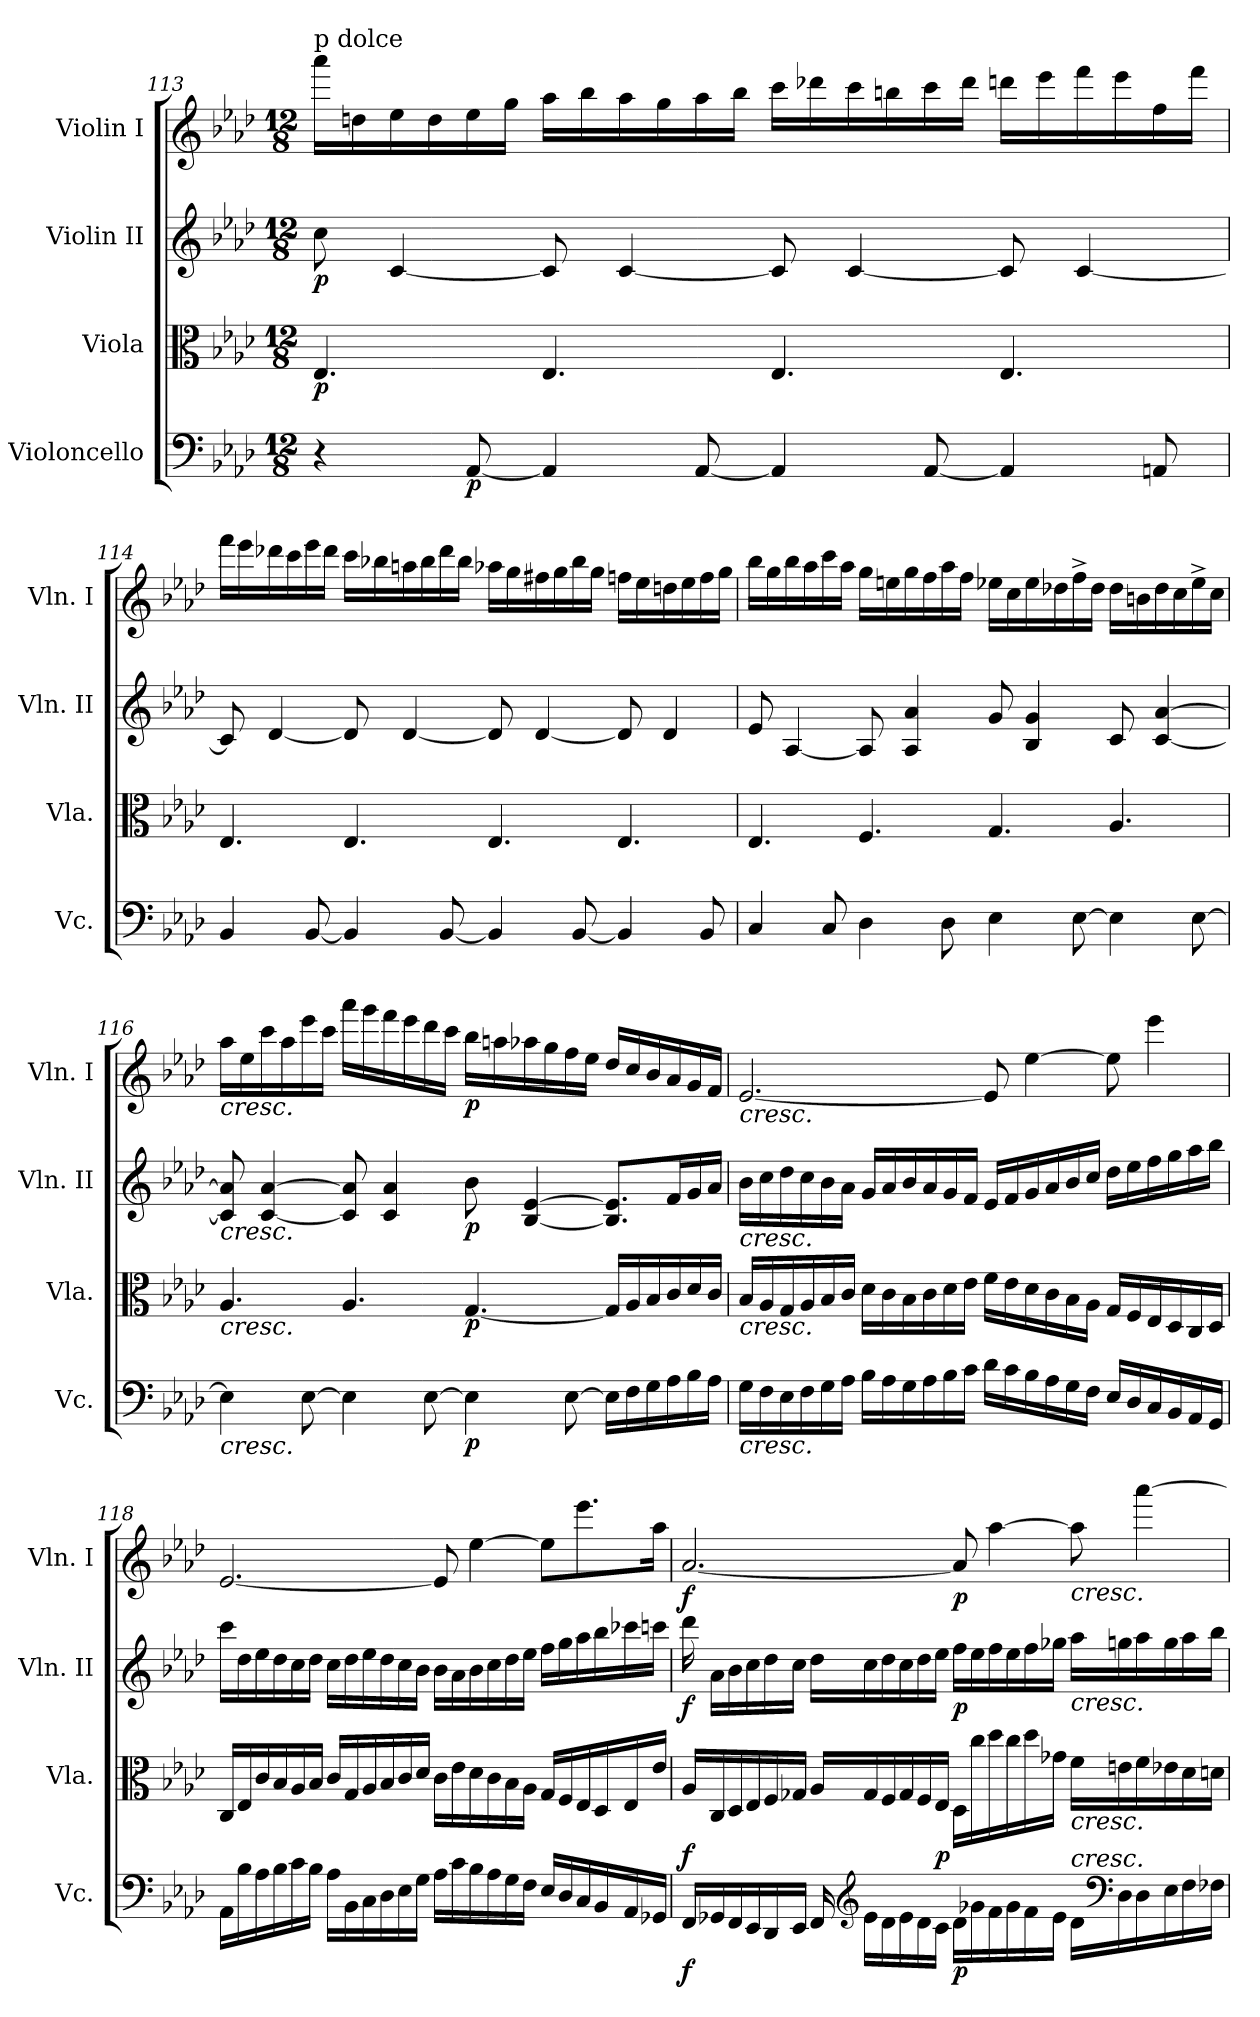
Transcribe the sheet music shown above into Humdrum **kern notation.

**kern	**dynam	**kern	**dynam	**kern	**dynam	**kern	**dynam
*part4	*part4	*part3	*part3	*part2	*part2	*part1	*part1
*staff4	*staff4	*staff3	*staff3	*staff2	*staff2	*staff1	*staff1
*I"Violoncello	*	*I"Viola	*	*I"Violin II	*	*I"Violin I	*
*I'Vc.	*	*I'Vla.	*	*I'Vln. II	*	*I'Vln. I	*
!!LO:PB:g=z
*clefF4	*	*clefC3	*	*clefG2	*	*clefG2	*
*k[b-e-a-d-]	*	*k[b-e-a-d-]	*	*k[b-e-a-d-]	*	*k[b-e-a-d-]	*
*A-:	*	*A-:	*	*A-:	*	*A-:	*
*M12/8	*	*M12/8	*	*M12/8	*	*M12/8	*
=113	=113	=113	=113	=113	=113	=113	=113
!	!	!	!	!	!	!LO:TX:a:t=p dolce	!
!	!	!	!LO:DY:b	!	!LO:DY:b	!	!
4r	.	4.E-/	p	8cc\	p	16aaa-\LL	.
.	.	.	.	.	.	16ddn\	.
.	.	.	.	[4c/	.	16ee-\	.
.	.	.	.	.	.	16dd\	.
!	!LO:DY:b	!	!	!	!	!	!
[8AA-/	p	.	.	.	.	16ee-\	.
.	.	.	.	.	.	16gg\JJ	.
4AA-/]	.	4.E-/	.	8c/]	.	16aa-\LL	.
.	.	.	.	.	.	16bb-\	.
.	.	.	.	[4c/	.	16aa-\	.
.	.	.	.	.	.	16gg\	.
[8AA-/	.	.	.	.	.	16aa-\	.
.	.	.	.	.	.	16bb-\JJ	.
4AA-/]	.	4.E-/	.	8c/]	.	16ccc\LL	.
.	.	.	.	.	.	16ddd-X\	.
.	.	.	.	[4c/	.	16ccc\	.
.	.	.	.	.	.	16bbn\	.
[8AA-/	.	.	.	.	.	16ccc\	.
.	.	.	.	.	.	16ddd-\JJ	.
4AA-/]	.	4.E-/	.	8c/]	.	16dddn\LL	.
.	.	.	.	.	.	16eee-\	.
.	.	.	.	[4c/	.	16fff\	.
.	.	.	.	.	.	16eee-\	.
8AAn/	.	.	.	.	.	16ff\	.
.	.	.	.	.	.	16fff\JJ	.
!!LO:LB:g=z
=114	=114	=114	=114	=114	=114	=114	=114
4BB-/	.	4.E-/	.	8c/]	.	16fff\LL	.
.	.	.	.	.	.	16eee-\	.
.	.	.	.	[4d-/	.	16ddd-X\	.
.	.	.	.	.	.	16ccc\	.
[8BB-/	.	.	.	.	.	16eee-\	.
.	.	.	.	.	.	16ddd-\JJ	.
4BB-/]	.	4.E-/	.	8d-/]	.	16ccc\LL	.
.	.	.	.	.	.	16bb-X\	.
.	.	.	.	[4d-/	.	16aan\	.
.	.	.	.	.	.	16bb-\	.
[8BB-/	.	.	.	.	.	16ddd-\	.
.	.	.	.	.	.	16bb-\JJ	.
4BB-/]	.	4.E-/	.	8d-/]	.	16aa-X\LL	.
.	.	.	.	.	.	16gg\	.
.	.	.	.	[4d-/	.	16ff#X\	.
.	.	.	.	.	.	16gg\	.
[8BB-/	.	.	.	.	.	16bb-\	.
.	.	.	.	.	.	16gg\JJ	.
4BB-/]	.	4.E-/	.	8d-/]	.	16ffn\LL	.
.	.	.	.	.	.	16ee-\	.
.	.	.	.	4d-/	.	16ddn\	.
.	.	.	.	.	.	16ee-\	.
8BB-/	.	.	.	.	.	16ff\	.
.	.	.	.	.	.	16gg\JJ	.
!!LO:LB:g=z
=115	=115	=115	=115	=115	=115	=115	=115
4C/	.	4.E-/	.	8e-/	.	16bb-\LL	.
.	.	.	.	.	.	16gg\	.
.	.	.	.	[4A-/	.	16bb-\	.
.	.	.	.	.	.	16aa-\	.
8C/	.	.	.	.	.	16ccc\	.
.	.	.	.	.	.	16aa-\JJ	.
4D-\	.	4.F/	.	8A-/]	.	16gg\LL	.
.	.	.	.	.	.	16een\	.
.	.	.	.	4A-/ 4a-/	.	16gg\	.
.	.	.	.	.	.	16ff\	.
8D-\	.	.	.	.	.	16aa-\	.
.	.	.	.	.	.	16ff\JJ	.
4E-\	.	4.G/	.	8g/	.	16ee-X\LL	.
.	.	.	.	.	.	16cc\	.
.	.	.	.	4B-/ 4g/	.	16ee-\	.
.	.	.	.	.	.	16dd-X\	.
[8E-\	.	.	.	.	.	16ff^\	.
.	.	.	.	.	.	16dd-\JJ	.
4E-\]	.	4.A-/	.	8c/	.	16dd-\LL	.
.	.	.	.	.	.	16bn\	.
.	.	.	.	[4c/ [4a-/	.	16dd-\	.
.	.	.	.	.	.	16cc\	.
[8E-\	.	.	.	.	.	16ee-^\	.
.	.	.	.	.	.	16cc\JJ	.
!!LO:PB:g=z
=116	=116	=116	=116	=116	=116	=116	=116
!	!	!	!	!	!	!LO:TX:b:i:t=cresc.	!
!	!	!	!	!LO:TX:b:i:t=cresc.	!	!	!
!	!	!LO:TX:b:i:t=cresc.	!	!	!	!	!
!LO:TX:b:i:t=cresc.	!	!	!	!	!	!	!
4E-\]	.	4.A-/	.	8c/] 8a-/]	.	16aa-\LL	.
.	.	.	.	.	.	16ee-\	.
.	.	.	.	[4c/ [4a-/	.	16ccc\	.
.	.	.	.	.	.	16aa-\	.
[8E-\	.	.	.	.	.	16eee-\	.
.	.	.	.	.	.	16ccc\JJ	.
4E-\]	.	4.A-/	.	8c/] 8a-/]	.	16aaa-\LL	.
.	.	.	.	.	.	16ggg\	.
.	.	.	.	4c/ 4a-/	.	16fff\	.
.	.	.	.	.	.	16eee-\	.
[8E-\	.	.	.	.	.	16ddd-\	.
.	.	.	.	.	.	16ccc\JJ	.
!	!LO:DY:b	!	!LO:DY:b	!	!LO:DY:b	!	!LO:DY:b
4E-\]	p	[4.G/	p	8b-\	p	16bb-\LL	p
.	.	.	.	.	.	16aan\	.
.	.	.	.	[4B-/ [4e-/	.	16aa-X\	.
.	.	.	.	.	.	16gg\	.
[8E-\	.	.	.	.	.	16ff\	.
.	.	.	.	.	.	16ee-\JJ	.
16E-\LL]	.	16G/LL]	.	8.B-/] 8.e-/]L	.	16dd-/LL	.
16F\	.	16A-/	.	.	.	16cc/	.
16G\	.	16B-/	.	.	.	16b-/	.
16A-\	.	16c/	.	16f/L	.	16a-/	.
16B-\	.	16d-/	.	16g/	.	16g/	.
16A-\JJ	.	16c/JJ	.	16a-/JJ	.	16f/JJ	.
!!LO:LB:g=z
=117	=117	=117	=117	=117	=117	=117	=117
!	!	!	!	!	!	!LO:TX:b:i:t=cresc.	!
!	!	!	!	!LO:TX:b:i:t=cresc.	!	!	!
!	!	!LO:TX:b:i:t=cresc.	!	!	!	!	!
!LO:TX:b:i:t=cresc.	!	!	!	!	!	!	!
16G\LL	.	16B-/LL	.	16b-\LL	.	[2.e-/	.
16F\	.	16A-/	.	16cc\	.	.	.
16E-\	.	16G/	.	16dd-\	.	.	.
16F\	.	16A-/	.	16cc\	.	.	.
16G\	.	16B-/	.	16b-\	.	.	.
16A-\JJ	.	16c/JJ	.	16a-\JJ	.	.	.
16B-\LL	.	16d-\LL	.	16g/LL	.	.	.
16A-\	.	16c\	.	16a-/	.	.	.
16G\	.	16B-\	.	16b-/	.	.	.
16A-\	.	16c\	.	16a-/	.	.	.
16B-\	.	16d-\	.	16g/	.	.	.
16c\JJ	.	16e-\JJ	.	16f/JJ	.	.	.
16d-\LL	.	16f\LL	.	16e-/LL	.	8e-/]	.
16c\	.	16e-\	.	16f/	.	.	.
16B-\	.	16d-\	.	16g/	.	[4ee-\	.
16A-\	.	16c\	.	16a-/	.	.	.
16G\	.	16B-\	.	16b-/	.	.	.
16F\JJ	.	16A-\JJ	.	16cc/JJ	.	.	.
16E-/LL	.	16G/LL	.	16dd-\LL	.	8ee-\]	.
16D-/	.	16F/	.	16ee-\	.	.	.
16C/	.	16E-/	.	16ff\	.	4eee-\	.
16BB-/	.	16D-/	.	16gg\	.	.	.
16AA-/	.	16C/	.	16aa-\	.	.	.
16GG/JJ	.	16D-/JJ	.	16bb-\JJ	.	.	.
!!LO:PB:g=z
=118	=118	=118	=118	=118	=118	=118	=118
16AA-\LL	.	16C/LL	.	16ccc\LL	.	[2.e-/	.
16B-\	.	16E-/	.	16dd-\	.	.	.
16A-\	.	16c/	.	16ee-\	.	.	.
16B-\	.	16B-/	.	16dd-\	.	.	.
16c\	.	16A-/	.	16cc\	.	.	.
16B-\JJ	.	16B-/JJ	.	16dd-\JJ	.	.	.
16A-\LL	.	16c/LL	.	16cc\LL	.	.	.
16BB-\	.	16G/	.	16dd-\	.	.	.
16C\	.	16A-/	.	16ee-\	.	.	.
16D-\	.	16B-/	.	16dd-\	.	.	.
16E-\	.	16c/	.	16cc\	.	.	.
16G\JJ	.	16d-/JJ	.	16b-\JJ	.	.	.
16A-\LL	.	16c\LL	.	16b-\LL	.	8e-/]	.
16c\	.	16e-\	.	16a-\	.	.	.
16B-\	.	16d-\	.	16b-\	.	[4ee-\	.
16A-\	.	16c\	.	16cc\	.	.	.
16G\	.	16B-\	.	16dd-\	.	.	.
16F\JJ	.	16A-\JJ	.	16ee-\JJ	.	.	.
16E-/LL	.	16G/LL	.	16ff\LL	.	8ee-\L]	.
16D-/	.	16F/	.	16gg\	.	.	.
16C/	.	16E-/	.	16aa-\	.	8.eee-\	.
16BB-/	.	16D-/	.	16bb-\	.	.	.
16AA-/	.	16E-/	.	16ccc-X\	.	.	.
16GG-X/JJ	.	16e-/JJ	.	16cccn\JJ	.	16aa-\Jk	.
!!LO:LB:g=z
=119	=119	=119	=119	=119	=119	=119	=119
!	!LO:DY:b	!	!LO:DY:b	!	!LO:DY:b	!	!LO:DY:b
16FF/LL	f	16A-/LL	f	16ddd-\	f	[2.a-/	f
16GG-X/	.	16C/	.	16a-\LL	.	.	.
16FF/	.	16D-/	.	16b-\	.	.	.
16EE-/	.	16E-/	.	16cc\	.	.	.
16DD-/	.	16F/	.	16dd-\	.	.	.
16EE-/JJ	.	16G-X/JJ	.	16cc\JJ	.	.	.
16FF/	.	16A-/LL	.	16dd-\LL	.	.	.
*clefG2	*	*	*	*	*	*	*
16e-\LL	.	16G-/	.	16cc\	.	.	.
16d-\	.	16F/	.	16dd-\	.	.	.
16e-\	.	16G-/	.	16cc\	.	.	.
16d-\	.	16F/	.	16dd-\	.	.	.
!	!	!	!LO:DY:b	!	!	!	!
16c\JJ	.	16E-/JJ	p	16ee-\JJ	.	.	.
!	!LO:DY:b	!	!	!	!LO:DY:b	!	!LO:DY:b
16d-\LL	p	16D-\LL	.	16ff\LL	p	8a-/]	p
16g-X\	.	16cc\	.	16ee-\	.	.	.
16f\	.	16dd-\	.	16ff\	.	[4aa-\	.
16g-\	.	16cc\	.	16ee-\	.	.	.
16f\	.	16dd-\	.	16ff\	.	.	.
16e-\JJ	.	16g-X\JJ	.	16gg-X\JJ	.	.	.
!	!	!	!	!	!	!LO:TX:b:i:t=cresc.	!
!	!	!	!	!LO:TX:b:i:t=cresc.	!	!	!
!	!	!LO:TX:b:i:t=cresc.	!	!	!	!	!
!LO:TX:a:i:t=cresc.	!	!	!	!	!	!	!
16d-\LL	.	16f\LL	.	16aa-\LL	.	8aa-\]	.
*clefF4	*	*	*	*	*	*	*
16D-\	.	16en\	.	16ggn\	.	.	.
16D-\	.	16f\	.	16aa-\	.	[4aaa-\	.
16E-\	.	16e-X\	.	16gg\	.	.	.
16F\	.	16d-\	.	16aa-\	.	.	.
16F-X\JJ	.	16dn\JJ	.	16bb-\JJ	.	.	.
=	=	=	=	=	=	=	=
*-	*-	*-	*-	*-	*-	*-	*-
